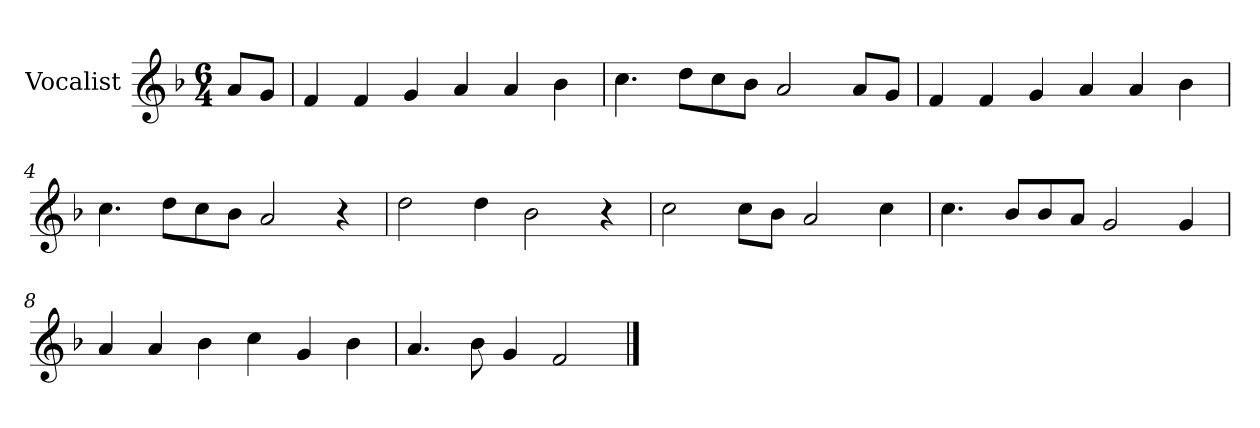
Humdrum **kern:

**kern
*part1
*staff1
*I"Vocalist
*k[b-]
*F:
*M6/4
=
8aL
8gJ
=1
4f
4f
4g
4a
4a
4b-
=2
4.cc
8ddL
8cc
8b-J
2a
8aL
8gJ
=3
4f
4f
4g
4a
4a
4b-
=4
4.cc
8ddL
8cc
8b-J
2a
4r
=5
2dd
4dd
2b-
4r
=6
2cc
8ccL
8b-J
2a
4cc
=7
4.cc
8b-L
8b-
8aJ
2g
4g
=8
4a
4a
4b-
4cc
4g
4b-
=9
4.a
8b-
4g
2f
==
*-
